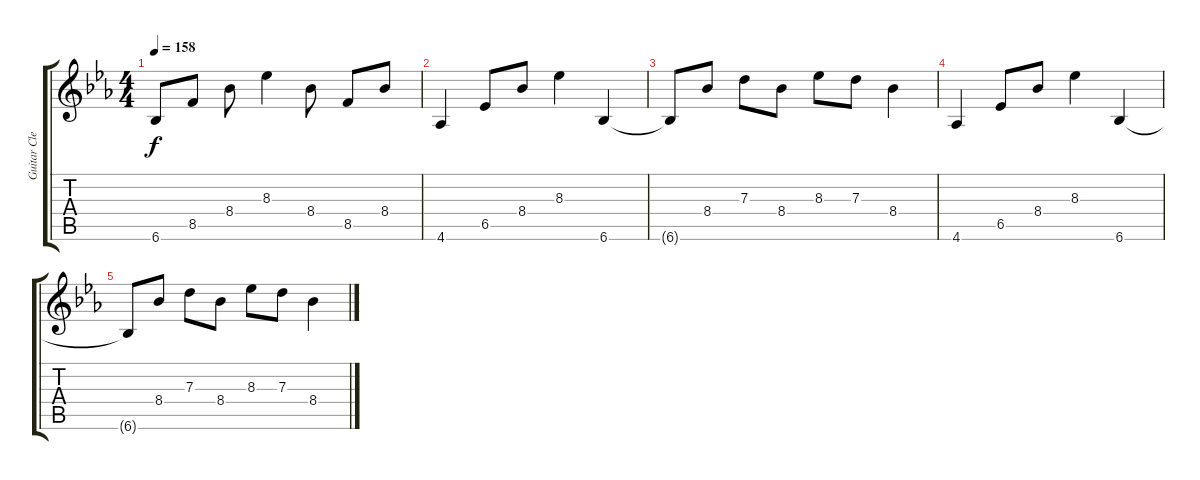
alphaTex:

\track ("Guitar Clean" "Guitar Cle") {instrument electricguitarclean}
\staff {score tabs}
\tuning (E4 B3 G3 D3 A2 E2) {hide}
\ts (4 4)
\tempo 158
\clef g2
\ks eb
6.6.8{dy f} 8.5.8 8.4.8 8.3.4 8.4.8 8.5.8 8.4.8 |
4.6.4 6.5.8 8.4.8 8.3.4 6.6.4 |
6.6{t}.8 8.4.8 7.3.8 8.4.8 8.3.8 7.3.8 8.4.4 |
4.6.4 6.5.8 8.4.8 8.3.4 6.6.4 |
6.6{t}.8 8.4.8 7.3.8 8.4.8 8.3.8 7.3.8 8.4.4
